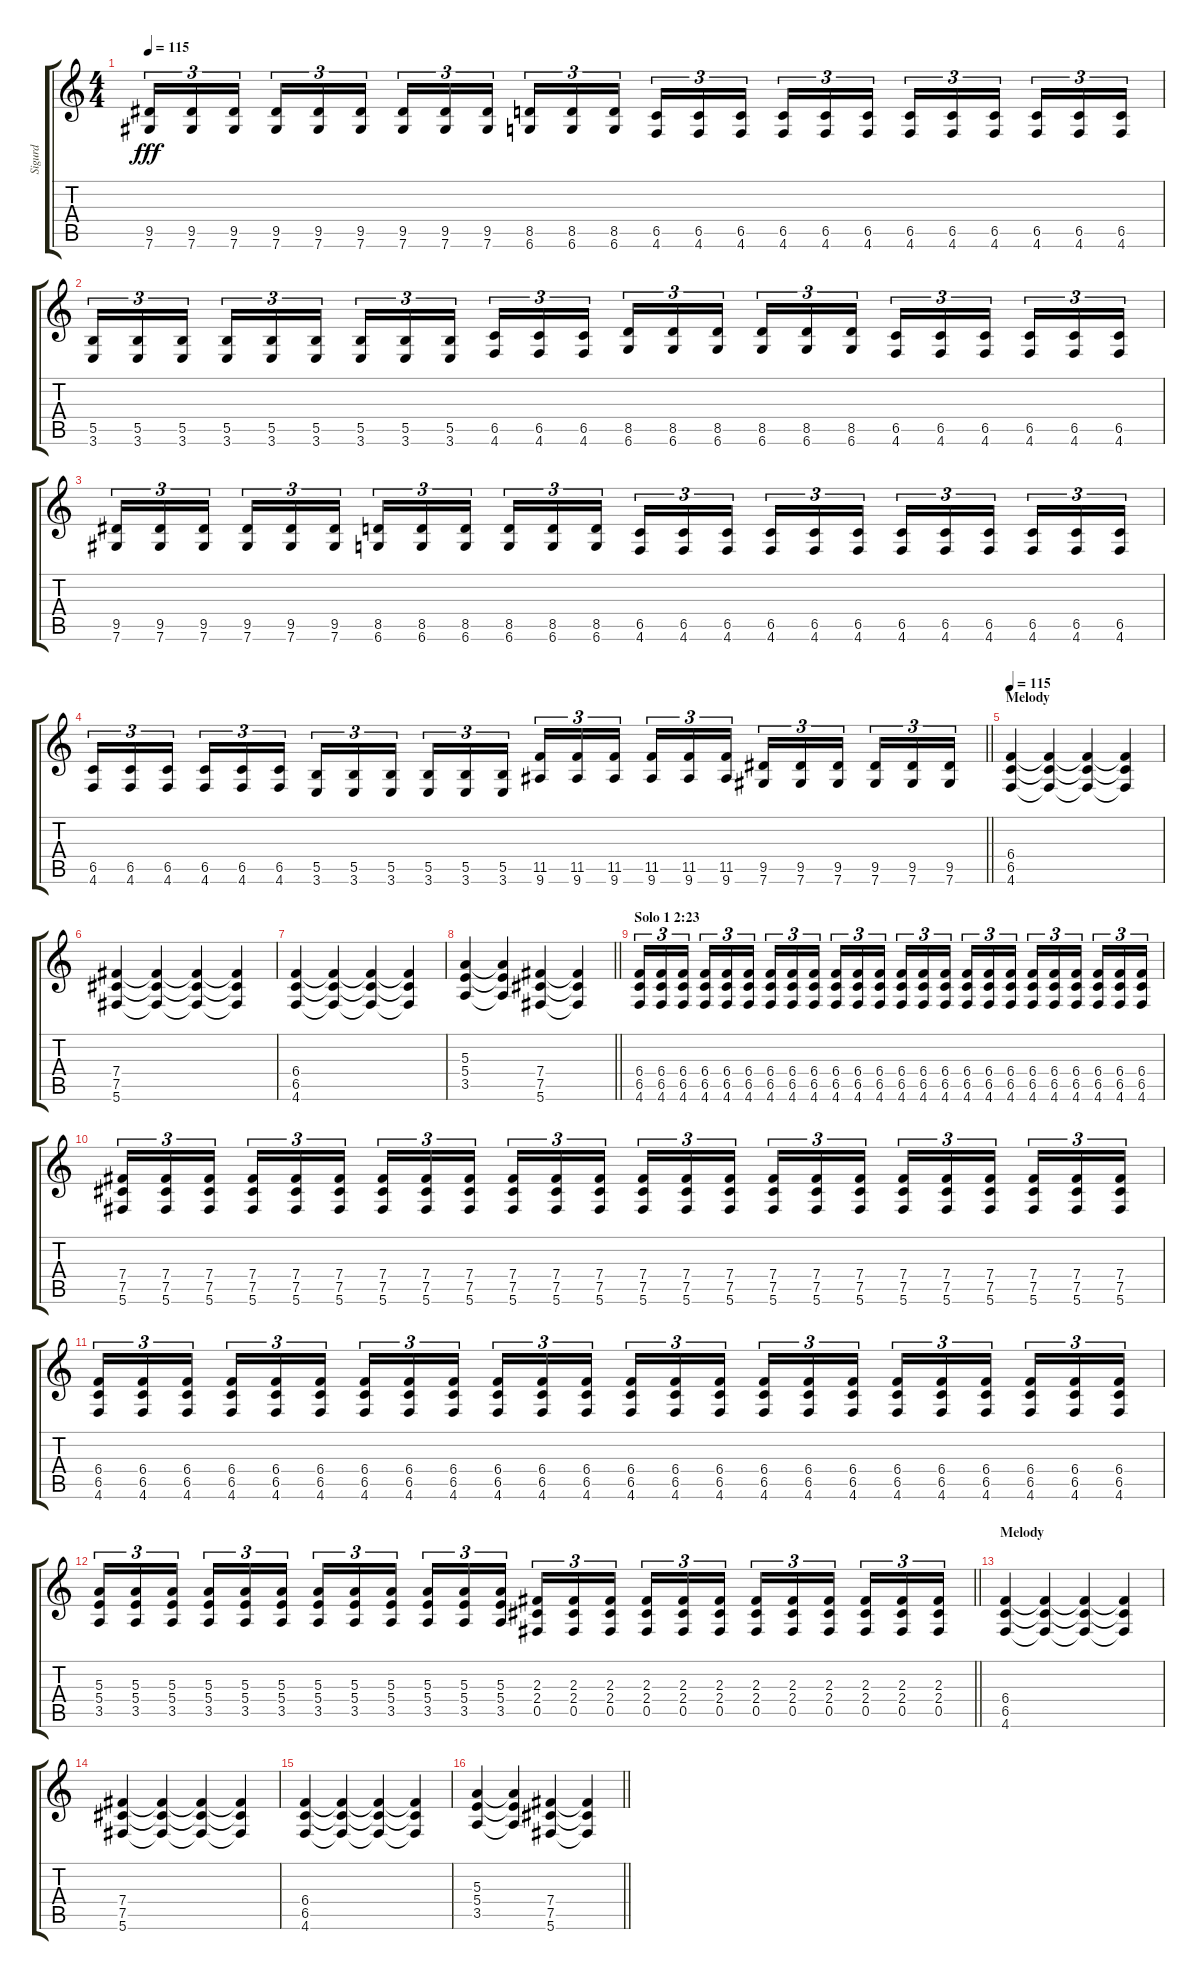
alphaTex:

\track ("Sigurd" "Sigurd") {instrument distortionguitar}
\staff {score tabs}
\tuning (Db4 Ab3 E3 B2 Gb2 Db2) {hide}
\ts (4 4)
\tempo 115
\clef g2
\ks c
(9.5 7.6).16{tu (3 2) dy fff} (9.5 7.6).16{tu (3 2)} (9.5 7.6).16{tu (3 2) beam splitsecondary} (9.5 7.6).16{tu (3 2)} (9.5 7.6).16{tu (3 2)} (9.5 7.6).16{tu (3 2)} (9.5 7.6).16{tu (3 2)} (9.5 7.6).16{tu (3 2)} (9.5 7.6).16{tu (3 2) beam splitsecondary} (8.5 6.6).16{tu (3 2)} (8.5 6.6).16{tu (3 2)} (8.5 6.6).16{tu (3 2)} (6.5 4.6).16{tu (3 2)} (6.5 4.6).16{tu (3 2)} (6.5 4.6).16{tu (3 2) beam splitsecondary} (6.5 4.6).16{tu (3 2)} (6.5 4.6).16{tu (3 2)} (6.5 4.6).16{tu (3 2)} (6.5 4.6).16{tu (3 2)} (6.5 4.6).16{tu (3 2)} (6.5 4.6).16{tu (3 2) beam splitsecondary} (6.5 4.6).16{tu (3 2)} (6.5 4.6).16{tu (3 2)} (6.5 4.6).16{tu (3 2)} |
(5.5 3.6).16{tu (3 2)} (5.5 3.6).16{tu (3 2)} (5.5 3.6).16{tu (3 2) beam splitsecondary} (5.5 3.6).16{tu (3 2)} (5.5 3.6).16{tu (3 2)} (5.5 3.6).16{tu (3 2)} (5.5 3.6).16{tu (3 2)} (5.5 3.6).16{tu (3 2)} (5.5 3.6).16{tu (3 2) beam splitsecondary} (6.5 4.6).16{tu (3 2)} (6.5 4.6).16{tu (3 2)} (6.5 4.6).16{tu (3 2)} (8.5 6.6).16{tu (3 2)} (8.5 6.6).16{tu (3 2)} (8.5 6.6).16{tu (3 2) beam splitsecondary} (8.5 6.6).16{tu (3 2)} (8.5 6.6).16{tu (3 2)} (8.5 6.6).16{tu (3 2)} (6.5 4.6).16{tu (3 2)} (6.5 4.6).16{tu (3 2)} (6.5 4.6).16{tu (3 2) beam splitsecondary} (6.5 4.6).16{tu (3 2)} (6.5 4.6).16{tu (3 2)} (6.5 4.6).16{tu (3 2)} |
(9.5 7.6).16{tu (3 2)} (9.5 7.6).16{tu (3 2)} (9.5 7.6).16{tu (3 2) beam splitsecondary} (9.5 7.6).16{tu (3 2)} (9.5 7.6).16{tu (3 2)} (9.5 7.6).16{tu (3 2)} (8.5 6.6).16{tu (3 2)} (8.5 6.6).16{tu (3 2)} (8.5 6.6).16{tu (3 2) beam splitsecondary} (8.5 6.6).16{tu (3 2)} (8.5 6.6).16{tu (3 2)} (8.5 6.6).16{tu (3 2)} (6.5 4.6).16{tu (3 2)} (6.5 4.6).16{tu (3 2)} (6.5 4.6).16{tu (3 2) beam splitsecondary} (6.5 4.6).16{tu (3 2)} (6.5 4.6).16{tu (3 2)} (6.5 4.6).16{tu (3 2)} (6.5 4.6).16{tu (3 2)} (6.5 4.6).16{tu (3 2)} (6.5 4.6).16{tu (3 2) beam splitsecondary} (6.5 4.6).16{tu (3 2)} (6.5 4.6).16{tu (3 2)} (6.5 4.6).16{tu (3 2)} |
\barLineRight lightlight
(6.5 4.6).16{tu (3 2)} (6.5 4.6).16{tu (3 2)} (6.5 4.6).16{tu (3 2) beam splitsecondary} (6.5 4.6).16{tu (3 2)} (6.5 4.6).16{tu (3 2)} (6.5 4.6).16{tu (3 2)} (5.5 3.6).16{tu (3 2)} (5.5 3.6).16{tu (3 2)} (5.5 3.6).16{tu (3 2) beam splitsecondary} (5.5 3.6).16{tu (3 2)} (5.5 3.6).16{tu (3 2)} (5.5 3.6).16{tu (3 2)} (11.5 9.6).16{tu (3 2)} (11.5 9.6).16{tu (3 2)} (11.5 9.6).16{tu (3 2) beam splitsecondary} (11.5 9.6).16{tu (3 2)} (11.5 9.6).16{tu (3 2)} (11.5 9.6).16{tu (3 2)} (9.5 7.6).16{tu (3 2)} (9.5 7.6).16{tu (3 2)} (9.5 7.6).16{tu (3 2) beam splitsecondary} (9.5 7.6).16{tu (3 2)} (9.5 7.6).16{tu (3 2)} (9.5 7.6).16{tu (3 2)} |
\section ("" "Melody")
\tempo 115
(6.4 6.5 4.6).4 (6.4{t} 6.5{t} 4.6{t}).4 (6.4{t} 6.5{t} 4.6{t}).4 (6.4{t} 6.5{t} 4.6{t}).4 |
(7.4 7.5 5.6).4 (7.4{t} 7.5{t} 5.6{t}).4 (7.4{t} 7.5{t} 5.6{t}).4 (7.4{t} 7.5{t} 5.6{t}).4 |
(6.4 6.5 4.6).4 (6.4{t} 6.5{t} 4.6{t}).4 (6.4{t} 6.5{t} 4.6{t}).4 (6.4{t} 6.5{t} 4.6{t}).4 |
\barLineRight lightlight
(5.3 5.4 3.5).4 (5.3{t} 5.4{t} 3.5{t}).4 (7.4 7.5 5.6).4 (7.4{t} 7.5{t} 5.6{t}).4 |
\section ("" "Solo 1 2:23 ")
(6.4 6.5 4.6).16{tu (3 2)} (6.4 6.5 4.6).16{tu (3 2)} (6.4 6.5 4.6).16{tu (3 2) beam splitsecondary} (6.4 6.5 4.6).16{tu (3 2)} (6.4 6.5 4.6).16{tu (3 2)} (6.4 6.5 4.6).16{tu (3 2)} (6.4 6.5 4.6).16{tu (3 2)} (6.4 6.5 4.6).16{tu (3 2)} (6.4 6.5 4.6).16{tu (3 2) beam splitsecondary} (6.4 6.5 4.6).16{tu (3 2)} (6.4 6.5 4.6).16{tu (3 2)} (6.4 6.5 4.6).16{tu (3 2)} (6.4 6.5 4.6).16{tu (3 2)} (6.4 6.5 4.6).16{tu (3 2)} (6.4 6.5 4.6).16{tu (3 2) beam splitsecondary} (6.4 6.5 4.6).16{tu (3 2)} (6.4 6.5 4.6).16{tu (3 2)} (6.4 6.5 4.6).16{tu (3 2)} (6.4 6.5 4.6).16{tu (3 2)} (6.4 6.5 4.6).16{tu (3 2)} (6.4 6.5 4.6).16{tu (3 2) beam splitsecondary} (6.4 6.5 4.6).16{tu (3 2)} (6.4 6.5 4.6).16{tu (3 2)} (6.4 6.5 4.6).16{tu (3 2)} |
(7.4 7.5 5.6).16{tu (3 2)} (7.4 7.5 5.6).16{tu (3 2)} (7.4 7.5 5.6).16{tu (3 2) beam splitsecondary} (7.4 7.5 5.6).16{tu (3 2)} (7.4 7.5 5.6).16{tu (3 2)} (7.4 7.5 5.6).16{tu (3 2)} (7.4 7.5 5.6).16{tu (3 2)} (7.4 7.5 5.6).16{tu (3 2)} (7.4 7.5 5.6).16{tu (3 2) beam splitsecondary} (7.4 7.5 5.6).16{tu (3 2)} (7.4 7.5 5.6).16{tu (3 2)} (7.4 7.5 5.6).16{tu (3 2)} (7.4 7.5 5.6).16{tu (3 2)} (7.4 7.5 5.6).16{tu (3 2)} (7.4 7.5 5.6).16{tu (3 2) beam splitsecondary} (7.4 7.5 5.6).16{tu (3 2)} (7.4 7.5 5.6).16{tu (3 2)} (7.4 7.5 5.6).16{tu (3 2)} (7.4 7.5 5.6).16{tu (3 2)} (7.4 7.5 5.6).16{tu (3 2)} (7.4 7.5 5.6).16{tu (3 2) beam splitsecondary} (7.4 7.5 5.6).16{tu (3 2)} (7.4 7.5 5.6).16{tu (3 2)} (7.4 7.5 5.6).16{tu (3 2)} |
(6.4 6.5 4.6).16{tu (3 2)} (6.4 6.5 4.6).16{tu (3 2)} (6.4 6.5 4.6).16{tu (3 2) beam splitsecondary} (6.4 6.5 4.6).16{tu (3 2)} (6.4 6.5 4.6).16{tu (3 2)} (6.4 6.5 4.6).16{tu (3 2)} (6.4 6.5 4.6).16{tu (3 2)} (6.4 6.5 4.6).16{tu (3 2)} (6.4 6.5 4.6).16{tu (3 2) beam splitsecondary} (6.4 6.5 4.6).16{tu (3 2)} (6.4 6.5 4.6).16{tu (3 2)} (6.4 6.5 4.6).16{tu (3 2)} (6.4 6.5 4.6).16{tu (3 2)} (6.4 6.5 4.6).16{tu (3 2)} (6.4 6.5 4.6).16{tu (3 2) beam splitsecondary} (6.4 6.5 4.6).16{tu (3 2)} (6.4 6.5 4.6).16{tu (3 2)} (6.4 6.5 4.6).16{tu (3 2)} (6.4 6.5 4.6).16{tu (3 2)} (6.4 6.5 4.6).16{tu (3 2)} (6.4 6.5 4.6).16{tu (3 2) beam splitsecondary} (6.4 6.5 4.6).16{tu (3 2)} (6.4 6.5 4.6).16{tu (3 2)} (6.4 6.5 4.6).16{tu (3 2)} |
\barLineRight lightlight
(5.3 5.4 3.5).16{tu (3 2)} (5.3 5.4 3.5).16{tu (3 2)} (5.3 5.4 3.5).16{tu (3 2) beam splitsecondary} (5.3 5.4 3.5).16{tu (3 2)} (5.3 5.4 3.5).16{tu (3 2)} (5.3 5.4 3.5).16{tu (3 2)} (5.3 5.4 3.5).16{tu (3 2)} (5.3 5.4 3.5).16{tu (3 2)} (5.3 5.4 3.5).16{tu (3 2) beam splitsecondary} (5.3 5.4 3.5).16{tu (3 2)} (5.3 5.4 3.5).16{tu (3 2)} (5.3 5.4 3.5).16{tu (3 2)} (2.3 2.4 0.5).16{tu (3 2)} (2.3 2.4 0.5).16{tu (3 2)} (2.3 2.4 0.5).16{tu (3 2) beam splitsecondary} (2.3 2.4 0.5).16{tu (3 2)} (2.3 2.4 0.5).16{tu (3 2)} (2.3 2.4 0.5).16{tu (3 2)} (2.3 2.4 0.5).16{tu (3 2)} (2.3 2.4 0.5).16{tu (3 2)} (2.3 2.4 0.5).16{tu (3 2) beam splitsecondary} (2.3 2.4 0.5).16{tu (3 2)} (2.3 2.4 0.5).16{tu (3 2)} (2.3 2.4 0.5).16{tu (3 2)} |
\section ("" "Melody")
(6.4 6.5 4.6).4 (6.4{t} 6.5{t} 4.6{t}).4 (6.4{t} 6.5{t} 4.6{t}).4 (6.4{t} 6.5{t} 4.6{t}).4 |
(7.4 7.5 5.6).4 (7.4{t} 7.5{t} 5.6{t}).4 (7.4{t} 7.5{t} 5.6{t}).4 (7.4{t} 7.5{t} 5.6{t}).4 |
(6.4 6.5 4.6).4 (6.4{t} 6.5{t} 4.6{t}).4 (6.4{t} 6.5{t} 4.6{t}).4 (6.4{t} 6.5{t} 4.6{t}).4 |
\barLineRight lightlight
(5.3 5.4 3.5).4 (5.3{t} 5.4{t} 3.5{t}).4 (7.4 7.5 5.6).4 (7.4{t} 7.5{t} 5.6{t}).4
